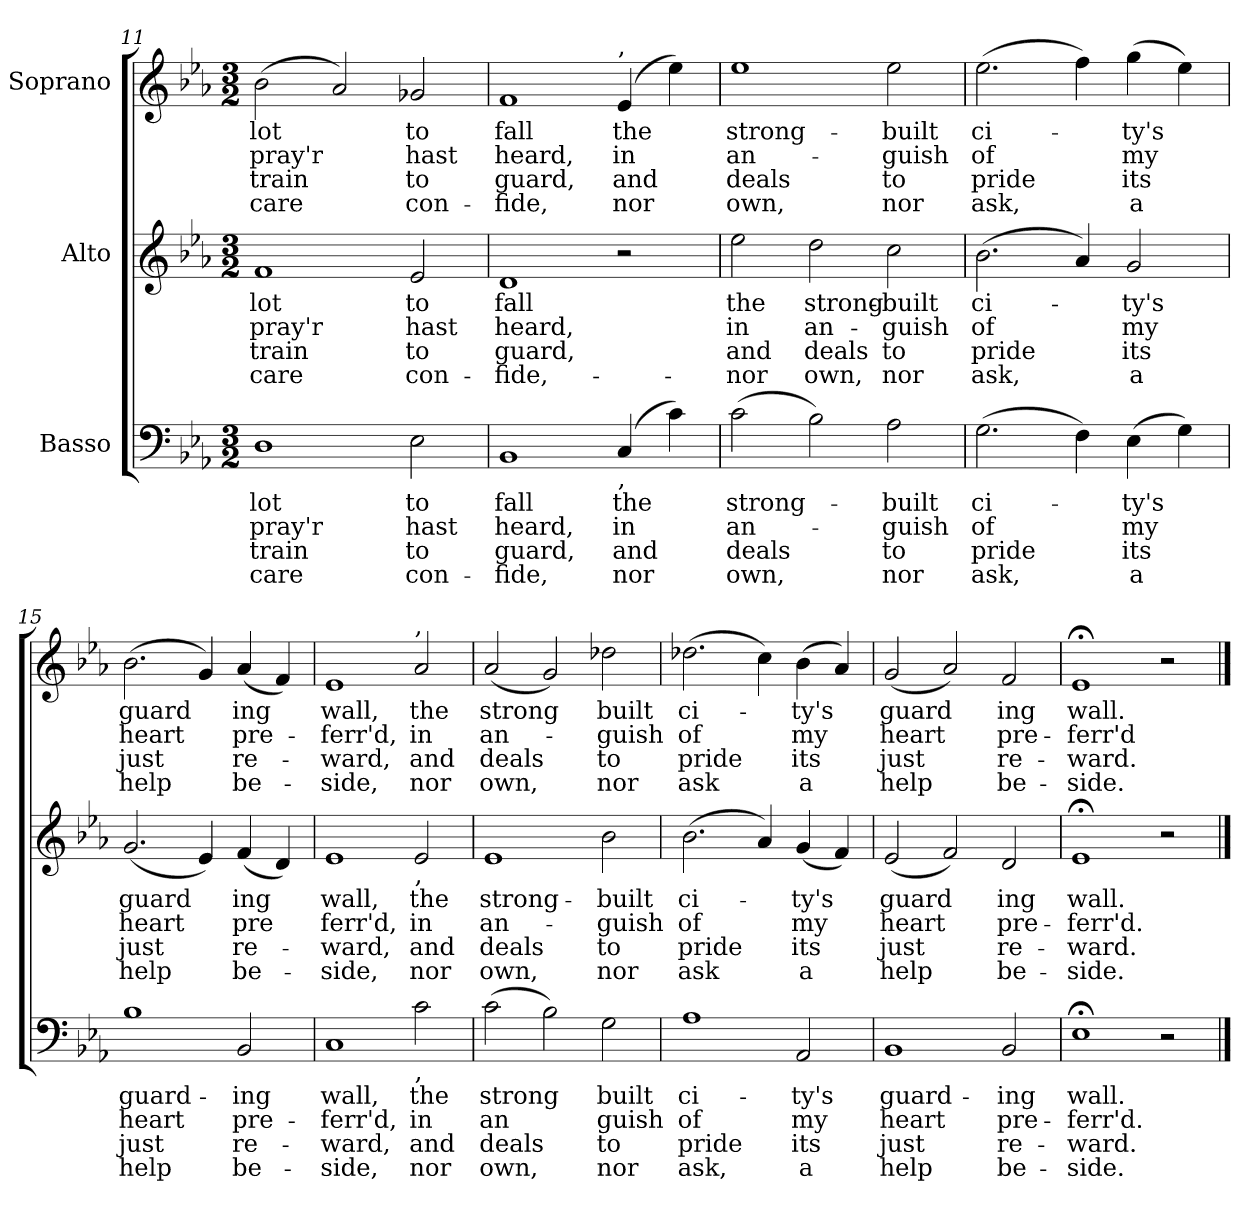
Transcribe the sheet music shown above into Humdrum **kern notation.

**kern	**text	**text	**text	**text	**kern	**text	**text	**text	**text	**kern	**text	**text	**text	**text
*part3	*part3	*part3	*part3	*part3	*part2	*part2	*part2	*part2	*part2	*part1	*part1	*part1	*part1	*part1
*staff3	*staff3	*staff3	*staff3	*staff3	*staff2	*staff2	*staff2	*staff2	*staff2	*staff1	*staff1	*staff1	*staff1	*staff1
*I"Basso	*	*	*	*	*I"Alto	*	*	*	*	*I"Soprano	*	*	*	*
*clefF4	*	*	*	*	*clefG2	*	*	*	*	*clefG2	*	*	*	*
*k[b-e-a-]	*	*	*	*	*k[b-e-a-]	*	*	*	*	*k[b-e-a-]	*	*	*	*
*E-:	*	*	*	*	*E-:	*	*	*	*	*E-:	*	*	*	*
*M3/2	*	*	*	*	*M3/2	*	*	*	*	*M3/2	*	*	*	*
=11	=11	=11	=11	=11	=11	=11	=11	=11	=11	=11	=11	=11	=11	=11
!	!LO:LY:b	!LO:LY:b	!LO:LY:b	!LO:LY:b	!	!LO:LY:b	!LO:LY:b	!LO:LY:b	!LO:LY:b	!	!LO:LY:b	!LO:LY:b	!LO:LY:b	!LO:LY:b
1D	lot	pray'r	train	care	1f	lot	pray'r	train	care	(<2b-	lot	pray'r	train	care
.	.	.	.	.	.	.	.	.	.	2a-)	.	.	.	.
!	!LO:LY:b	!LO:LY:b	!LO:LY:b	!LO:LY:b	!	!LO:LY:b	!LO:LY:b	!LO:LY:b	!LO:LY:b	!	!LO:LY:b	!LO:LY:b	!LO:LY:b	!LO:LY:b
2E-	to	hast	to	con-	2e-	to	hast	to	con-	2g-X	to	hast	to	con-
=12	=12	=12	=12	=12	=12	=12	=12	=12	=12	=12	=12	=12	=12	=12
!	!LO:LY:b	!LO:LY:b	!LO:LY:b	!LO:LY:b	!	!LO:LY:b	!LO:LY:b	!LO:LY:b	!LO:LY:b	!	!LO:LY:b	!LO:LY:b	!LO:LY:b	!LO:LY:b
1BB-	-fall	heard,	guard,	fide,	1d	-fall	heard,	guard,	fide,-	1f	-fall	heard,	guard,	fide,
!	!	!	!	!	!	!	!	!	!	!LO:TX:a:t=,	!	!	!	!
!LO:TX:b:t=,	!	!	!	!	!	!	!	!	!	!	!	!	!	!
!	!LO:LY:b	!LO:LY:b	!LO:LY:b	!LO:LY:b	!	!	!	!	!	!	!LO:LY:b	!LO:LY:b	!LO:LY:b	!LO:LY:b
(4C	the	in	and	nor	2r	.	.	.	.	(4e-	the	in	and	nor
4c)	.	.	.	.	.	.	.	.	.	4ee-)	.	.	.	.
=13	=13	=13	=13	=13	=13	=13	=13	=13	=13	=13	=13	=13	=13	=13
!	!LO:LY:b	!LO:LY:b	!LO:LY:b	!LO:LY:b	!	!LO:LY:b	!LO:LY:b	!LO:LY:b	!LO:LY:b	!	!LO:LY:b	!LO:LY:b	!LO:LY:b	!LO:LY:b
(>2c	strong-	-an-	-deals	own,	2ee-	-the	in	and	nor	1ee-	strong-	-an-	-deals	own,
!	!	!	!	!	!	!LO:LY:b	!LO:LY:b	!LO:LY:b	!LO:LY:b	!	!	!	!	!
2B-)	.	.	.	.	2dd	strong-	-an-	-deals	own,	.	.	.	.	.
!	!LO:LY:b	!LO:LY:b	!LO:LY:b	!LO:LY:b	!	!LO:LY:b	!LO:LY:b	!LO:LY:b	!LO:LY:b	!	!LO:LY:b	!LO:LY:b	!LO:LY:b	!LO:LY:b
2A-	built	guish	to	nor	2cc	built	guish	to	nor	2ee-	built	guish	to	nor
=14	=14	=14	=14	=14	=14	=14	=14	=14	=14	=14	=14	=14	=14	=14
!	!LO:LY:b	!LO:LY:b	!LO:LY:b	!LO:LY:b	!	!LO:LY:b	!LO:LY:b	!LO:LY:b	!LO:LY:b	!	!LO:LY:b	!LO:LY:b	!LO:LY:b	!LO:LY:b
(>2.G	ci-	-of	pride	ask,	(<2.b-	ci-	-of	pride	ask,	(>2.ee-	ci-	-of	pride	ask,
4F)	.	.	.	.	4a-)	.	.	.	.	4ff)	.	.	.	.
!	!LO:LY:b	!LO:LY:b	!LO:LY:b	!LO:LY:b	!	!LO:LY:b	!LO:LY:b	!LO:LY:b	!LO:LY:b	!	!LO:LY:b	!LO:LY:b	!LO:LY:b	!LO:LY:b
(>4E-	ty's	my	its	a	2g	ty's	my	its	a	(>4gg	ty's	my	its	a
4G)	.	.	.	.	.	.	.	.	.	4ee-)	.	.	.	.
!!LO:LB:g=z
=15	=15	=15	=15	=15	=15	=15	=15	=15	=15	=15	=15	=15	=15	=15
!	!LO:LY:b	!LO:LY:b	!LO:LY:b	!LO:LY:b	!	!LO:LY:b	!LO:LY:b	!LO:LY:b	!LO:LY:b	!	!LO:LY:b	!LO:LY:b	!LO:LY:b	!LO:LY:b
1B-	guard-	-heart	just	help	(<2.g	guard	heart	just	help	(>2.b-	guard	heart	just	help
.	.	.	.	.	4e-)	.	.	.	.	4g)	.	.	.	.
!	!LO:LY:b	!LO:LY:b	!LO:LY:b	!LO:LY:b	!	!LO:LY:b	!LO:LY:b	!LO:LY:b	!LO:LY:b	!	!LO:LY:b	!LO:LY:b	!LO:LY:b	!LO:LY:b
2BB-	ing	pre-	-re-	-be-	(<4f	ing	pre	re-	-be-	(<4a-	ing	pre-	-re-	-be-
.	.	.	.	.	4d)	.	.	.	.	4f)	.	.	.	.
=16	=16	=16	=16	=16	=16	=16	=16	=16	=16	=16	=16	=16	=16	=16
!	!LO:LY:b	!LO:LY:b	!LO:LY:b	!LO:LY:b	!	!LO:LY:b	!LO:LY:b	!LO:LY:b	!LO:LY:b	!	!LO:LY:b	!LO:LY:b	!LO:LY:b	!LO:LY:b
1C	-wall,	ferr'd,	ward,	side,	1e-	-wall,	ferr'd,	ward,	side,	1e-	-wall,	ferr'd,	ward,	side,
!	!	!	!	!	!	!	!	!	!	!LO:TX:a:t=,	!	!	!	!
!	!	!	!	!	!LO:TX:b:t=,	!	!	!	!	!	!	!	!	!
!LO:TX:b:t=,	!	!	!	!	!	!	!	!	!	!	!	!	!	!
!	!LO:LY:b	!LO:LY:b	!LO:LY:b	!LO:LY:b	!	!LO:LY:b	!LO:LY:b	!LO:LY:b	!LO:LY:b	!	!LO:LY:b	!LO:LY:b	!LO:LY:b	!LO:LY:b
2c	the	in	and	nor	2e-	the	in	and	nor	2a-	the	in	and	nor
=17	=17	=17	=17	=17	=17	=17	=17	=17	=17	=17	=17	=17	=17	=17
!	!LO:LY:b	!LO:LY:b	!LO:LY:b	!LO:LY:b	!	!LO:LY:b	!LO:LY:b	!LO:LY:b	!LO:LY:b	!	!LO:LY:b	!LO:LY:b	!LO:LY:b	!LO:LY:b
(>2c	strong	an	deals	own,	1e-	strong-	-an-	-deals	own,	(<2a-	strong	an-	-deals	own,
2B-)	.	.	.	.	.	.	.	.	.	2g)	.	.	.	.
!	!LO:LY:b	!LO:LY:b	!LO:LY:b	!LO:LY:b	!	!LO:LY:b	!LO:LY:b	!LO:LY:b	!LO:LY:b	!	!LO:LY:b	!LO:LY:b	!LO:LY:b	!LO:LY:b
2G	-built	guish	to	nor	2b-	built	guish	to	nor	2dd-X	-built	guish	to	nor
=18	=18	=18	=18	=18	=18	=18	=18	=18	=18	=18	=18	=18	=18	=18
!	!LO:LY:b	!LO:LY:b	!LO:LY:b	!LO:LY:b	!	!LO:LY:b	!LO:LY:b	!LO:LY:b	!LO:LY:b	!	!LO:LY:b	!LO:LY:b	!LO:LY:b	!LO:LY:b
1A-	ci-	-of	pride	ask,	(<2.b-	ci-	-of	pride	ask	(>2.dd-X	ci-	-of	pride	ask
.	.	.	.	.	4a-)	.	.	.	.	4cc)	.	.	.	.
!	!LO:LY:b	!LO:LY:b	!LO:LY:b	!LO:LY:b	!	!LO:LY:b	!LO:LY:b	!LO:LY:b	!LO:LY:b	!	!LO:LY:b	!LO:LY:b	!LO:LY:b	!LO:LY:b
2AA-	ty's	my	its	a	(<4g	ty's	my	its	a	(<4b-	ty's	my	its	a
.	.	.	.	.	4f)	.	.	.	.	4a-)	.	.	.	.
=19	=19	=19	=19	=19	=19	=19	=19	=19	=19	=19	=19	=19	=19	=19
!	!LO:LY:b	!LO:LY:b	!LO:LY:b	!LO:LY:b	!	!LO:LY:b	!LO:LY:b	!LO:LY:b	!LO:LY:b	!	!LO:LY:b	!LO:LY:b	!LO:LY:b	!LO:LY:b
1BB-	guard-	-heart	just	help	(<2e-	guard	heart	just	help	(<2g	guard	heart	just	help
.	.	.	.	.	2f)	.	.	.	.	2a-)	.	.	.	.
!	!LO:LY:b	!LO:LY:b	!LO:LY:b	!LO:LY:b	!	!LO:LY:b	!LO:LY:b	!LO:LY:b	!LO:LY:b	!	!LO:LY:b	!LO:LY:b	!LO:LY:b	!LO:LY:b
2BB-	ing	pre-	-re-	-be-	2d	ing	pre-	-re-	-be-	2f	ing	pre-	-re-	-be-
=20	=20	=20	=20	=20	=20	=20	=20	=20	=20	=20	=20	=20	=20	=20
!	!LO:LY:b	!LO:LY:b	!LO:LY:b	!LO:LY:b	!	!LO:LY:b	!LO:LY:b	!LO:LY:b	!LO:LY:b	!	!LO:LY:b	!LO:LY:b	!LO:LY:b	!LO:LY:b
1E-;<	-wall.	ferr'd.	ward.	side.	1e-;<	-wall.	ferr'd.	ward.	side.	1e-;<	-wall.	ferr'd	ward.	side.
2r	.	.	.	.	2r	.	.	.	.	2r	.	.	.	.
==	==	==	==	==	==	==	==	==	==	==	==	==	==	==
*-	*-	*-	*-	*-	*-	*-	*-	*-	*-	*-	*-	*-	*-	*-
